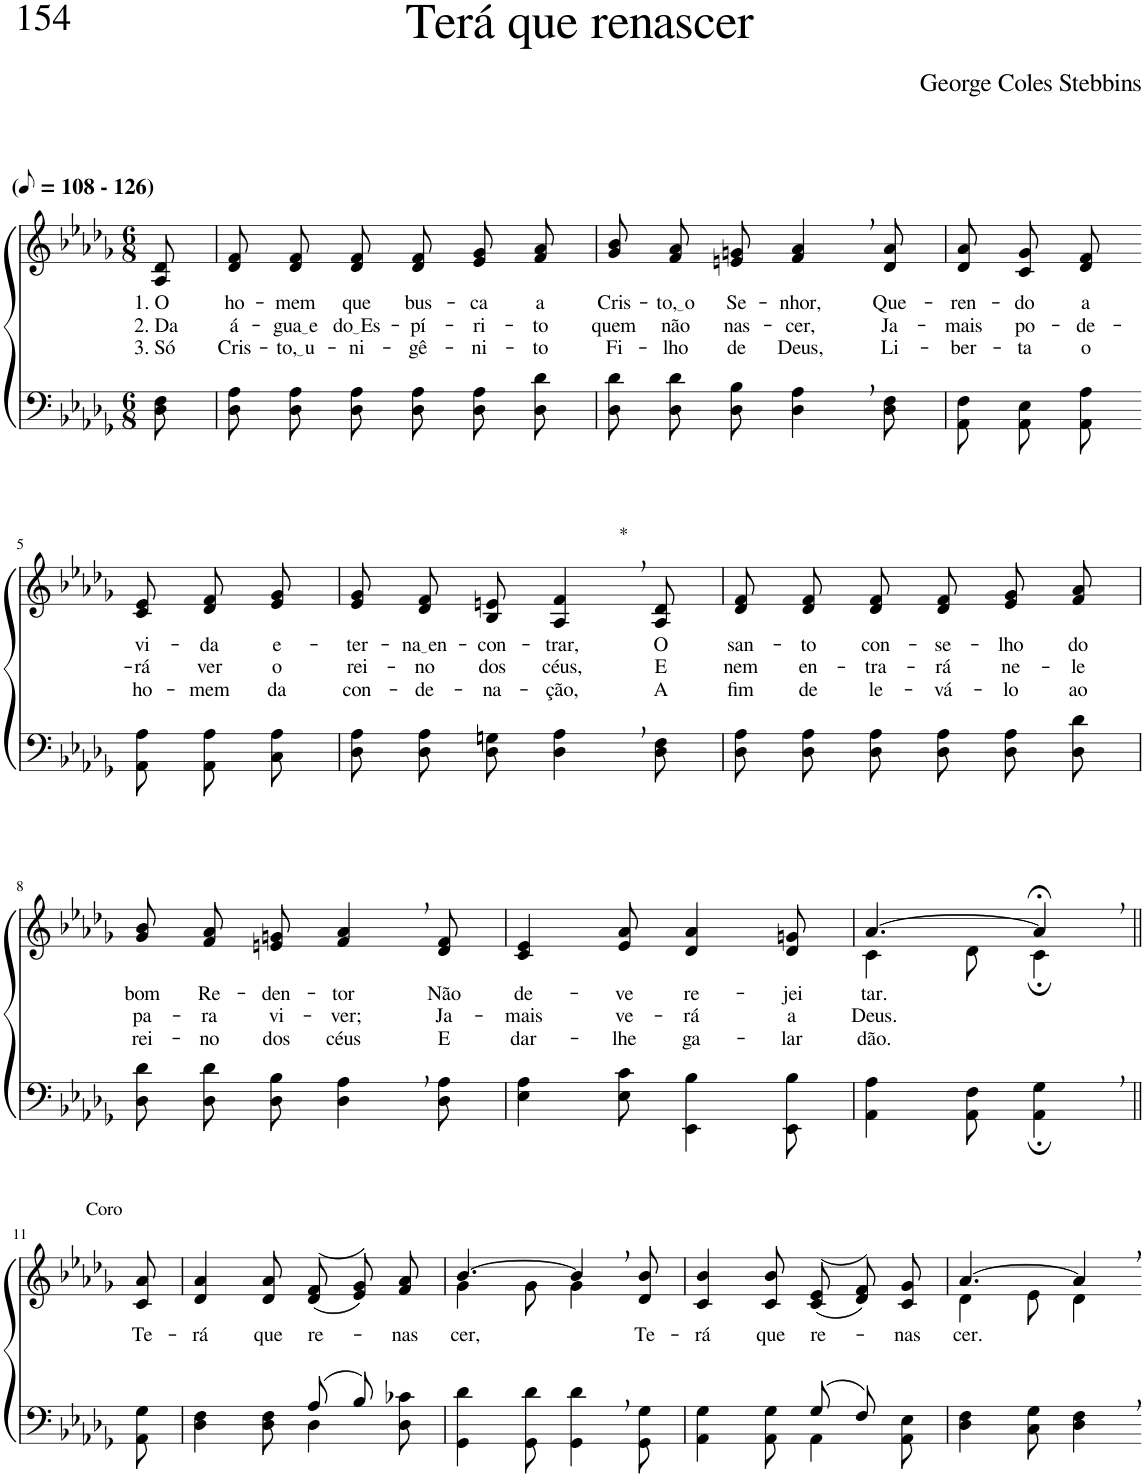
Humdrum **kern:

**kern	**kern	**text	**text	**text
*part2	*part1	*part1	*part1	*part1
*staff2	*staff1	*staff1	*staff1	*staff1
*clefF4	*clefG2	*	*	*
*Trd-1c-2	*Trd-1c-2	*	*	*
*k[b-e-a-d-g-]	*k[b-e-a-d-g-]	*	*	*
*M6/8	*M6/8	*	*	*
*MM54	*MM54	*	*	*
=1	=1	=1	=1	=1
!	!LO:TX:a:B:t=(	!	!	!
!	!LO:TX:a:B:t=- 126)	!	!	!
!	!	!LO:LY:b	!LO:LY:b	!LO:LY:b
8D-\ 8F\	8A-/ 8d-/	1. O	2. Da	3. Só
=2	=2	=2	=2	=2
!	!	!LO:LY:b	!LO:LY:b	!LO:LY:b
8D-\ 8A-\L	8d-/ 8f/L	ho-	á-	Cris-
!	!	!LO:LY:b	!LO:LY:b	!LO:LY:b
8D-\ 8A-\	8d-/ 8f/	-mem	gua e	to, u
!	!	!LO:LY:b	!LO:LY:b	!LO:LY:b
8D-\ 8A-\J	8d-/ 8f/J	que	do Es	-ni-
!	!	!LO:LY:b	!LO:LY:b	!LO:LY:b
8D-\ 8A-\L	8d-/ 8f/L	bus-	-pí-	-gê-
!	!	!LO:LY:b	!LO:LY:b	!LO:LY:b
8D-\ 8A-\	8e-/ 8g-/	-ca	-ri-	-ni-
!	!	!LO:LY:b	!LO:LY:b	!LO:LY:b
8D-\ 8d-\J	8f/ 8a-/J	a	-to	-to
=3	=3	=3	=3	=3
!	!	!LO:LY:b	!LO:LY:b	!LO:LY:b
8D-\ 8d-\L	8g-/ 8b-/L	Cris-	quem	Fi-
!	!	!LO:LY:b	!LO:LY:b	!LO:LY:b
8D-\ 8d-\	8f/ 8a-/	to, o	não	-lho
!	!	!LO:LY:b	!LO:LY:b	!LO:LY:b
8D-\ 8B-\J	8en/ 8gn/J	Se-	nas-	de
!	!	!LO:LY:b	!LO:LY:b	!LO:LY:b
4D-\, 4A-\,	4f/, 4a-/,	-nhor,	-cer,	Deus,
!	!	!LO:LY:b	!LO:LY:b	!LO:LY:b
8D-\ 8F\	8d-/ 8a-/	-Que-	Ja-	Li-
=4	=4	=4	=4	=4
!	!	!LO:LY:b	!LO:LY:b	!LO:LY:b
8AA-\ 8F\L	8d-/ 8a-/L	-ren-	-mais	-ber-
!	!	!LO:LY:b	!LO:LY:b	!LO:LY:b
8AA-\ 8E-\	8c/ 8g-/	-do	po-	-ta
!	!	!LO:LY:b	!LO:LY:b	!LO:LY:b
8AA-\ 8A-\J	8d-/ 8f/J	a	-de-	o
!!LO:LB:g=z
=5-	=5-	=5-	=5-	=5-
!	!	!LO:LY:b	!LO:LY:b	!LO:LY:b
8AA-\ 8A-\L	8c/ 8e-/L	vi-	-rá	ho-
!	!	!LO:LY:b	!LO:LY:b	!LO:LY:b
8AA-\ 8A-\	8d-/ 8f/	-da	ver	-mem
!	!	!LO:LY:b	!LO:LY:b	!LO:LY:b
8C\ 8A-\J	8e-/ 8g-/J	e-	o	da
=6	=6	=6	=6	=6
!	!	!LO:LY:b	!LO:LY:b	!LO:LY:b
8D-\ 8A-\L	8e-/ 8g-/L	-ter-	rei-	con-
!	!	!LO:LY:b	!LO:LY:b	!LO:LY:b
8D-\ 8A-\	8d-/ 8f/	na en	-no	-de-
!	!	!LO:LY:b	!LO:LY:b	!LO:LY:b
8D-\ 8Gn\J	8B-/ 8en/J	-con-	dos	-na-
!	!LO:TX:a:t=*	!	!	!
!	!	!LO:LY:b	!LO:LY:b	!LO:LY:b
4D-\, 4A-\,	4A-/, 4f/,	-trar,	céus,	-ção,
!	!	!LO:LY:b	!LO:LY:b	!LO:LY:b
8D-\ 8F\	8A-/ 8d-/	O	E	A
=7	=7	=7	=7	=7
!	!	!LO:LY:b	!LO:LY:b	!LO:LY:b
8D-\ 8A-\L	8d-/ 8f/L	san-	nem	fim
!	!	!LO:LY:b	!LO:LY:b	!LO:LY:b
8D-\ 8A-\	8d-/ 8f/	-to	en-	de
!	!	!LO:LY:b	!LO:LY:b	!LO:LY:b
8D-\ 8A-\J	8d-/ 8f/J	con-	-tra-	le-
!	!	!LO:LY:b	!LO:LY:b	!LO:LY:b
8D-\ 8A-\L	8d-/ 8f/L	-se-	-rá	-vá-
!	!	!LO:LY:b	!LO:LY:b	!LO:LY:b
8D-\ 8A-\	8e-/ 8g-/	-lho	ne-	-lo
!	!	!LO:LY:b	!LO:LY:b	!LO:LY:b
8D-\ 8d-\J	8f/ 8a-/J	do	-le	ao
!!LO:LB:g=z
=8	=8	=8	=8	=8
!	!	!LO:LY:b	!LO:LY:b	!LO:LY:b
8D-\ 8d-\L	8g-/ 8b-/L	bom	pa-	rei-
!	!	!LO:LY:b	!LO:LY:b	!LO:LY:b
8D-\ 8d-\	8f/ 8a-/	Re-	-ra	-no
!	!	!LO:LY:b	!LO:LY:b	!LO:LY:b
8D-\ 8B-\J	8en/ 8gn/J	-den-	vi-	dos
!	!	!LO:LY:b	!LO:LY:b	!LO:LY:b
4D-\, 4A-\,	4f/, 4a-/,	-tor	-ver;	céus
!	!	!LO:LY:b	!LO:LY:b	!LO:LY:b
8D-\ 8A-\	8d-/ 8f/	Não	Ja-	E
=9	=9	=9	=9	=9
!	!	!LO:LY:b	!LO:LY:b	!LO:LY:b
4E-\ 4A-\	4c/ 4e-/	de-	-mais	dar-
!	!	!LO:LY:b	!LO:LY:b	!LO:LY:b
8E-\ 8c\	8e-/ 8a-/	-ve	ve-	-lhe
!	!	!LO:LY:b	!LO:LY:b	!LO:LY:b
4EE-\ 4B-\	4d-/ 4a-/	re-	-rá	ga-
!	!	!LO:LY:b	!LO:LY:b	!LO:LY:b
8EE-\ 8B-\	8d-/ 8gn/	-jei-	a	-lar-
=10	=10	=10	=10	=10
*	*^	*	*	*
!	!	!	!LO:LY:b	!LO:LY:b	!LO:LY:b
4AA-\ 4A-\	[4.a-/	4c\	-tar.	Deus.	-dão.
8AA-\ 8F\	.	8d-\	.	.	.
4AA-\;, 4G-\;,	4a-;<,/]	4c;\	.	.	.
!!LO:LB:g=z
=11||	=11||	=11||	=11||	=11||	=11||
!	!LO:TX:a:t=Coro	!	!	!	!
!	!	!	!LO:LY:b	!	!
*	*v	*v	*	*	*
8AA-\ 8G-\	8c/ 8a-/	Te-	.	.
=12	=12	=12	=12	=12
*^	*	*	*	*
!	!	!	!LO:LY:b	!	!
4.ryy	4D-\ 4F\	4d-/ 4a-/	-rá	.	.
!	!	!	!LO:LY:b	!	!
.	8D-\ 8F\	8d-/ 8a-/	que	.	.
!	!	!	!LO:LY:b	!	!
(8A-/L	4D-\	((8d-/ 8f/L	re-	.	.
8B-/J)	.	8e-/ 8g-/))	.	.	.
!	!	!	!LO:LY:b	!	!
8ryy	8D-\ 8c-X\	8f/ 8a-/J	-nas-	.	.
=13	=13	=13	=13	=13	=13
*	*	*^	*	*	*
!	!	!	!	!LO:LY:b	!	!
*v	*v	*	*	*	*	*
4GG-\ 4d-\	[4.b-/	4g-\	-cer,	.	.
8GG-\ 8d-\	.	8g-\	.	.	.
4GG-\, 4d-\,	4b-,/]	4g-\	.	.	.
!	!	!	!LO:LY:b	!	!
8GG-\ 8G-\	8d-/ 8b-/	8ryy	Te-	.	.
=14	=14	=14	=14	=14	=14
*^	*	*	*	*	*
!	!	!	!	!LO:LY:b	!	!
*	*	*v	*v	*	*	*
4.ryy	4AA-\ 4G-\	4c/ 4b-/	-rá	.	.
!	!	!	!LO:LY:b	!	!
.	8AA-\ 8G-\	8c/ 8b-/	que	.	.
!	!	!	!LO:LY:b	!	!
(8G-/L	4AA-\	((8c/ 8e-/L	re-	.	.
8F/J)	.	8d-/ 8f/))	.	.	.
!	!	!	!LO:LY:b	!	!
8ryy	8AA-\ 8E-\	8c/ 8g-/J	-nas-	.	.
=15	=15	=15	=15	=15	=15
*	*	*^	*	*	*
!	!	!	!	!LO:LY:b	!	!
*v	*v	*	*	*	*	*
4D-\ 4F\	[4.a-/	4d-\	-cer.	.	.
8C\ 8G-\	.	8e-\	.	.	.
4D-\, 4F\,	4a-,/]	4d-\	.	.	.
*	*v	*v	*	*	*
=-	=-	=-	=-	=-
*-	*-	*-	*-	*-
